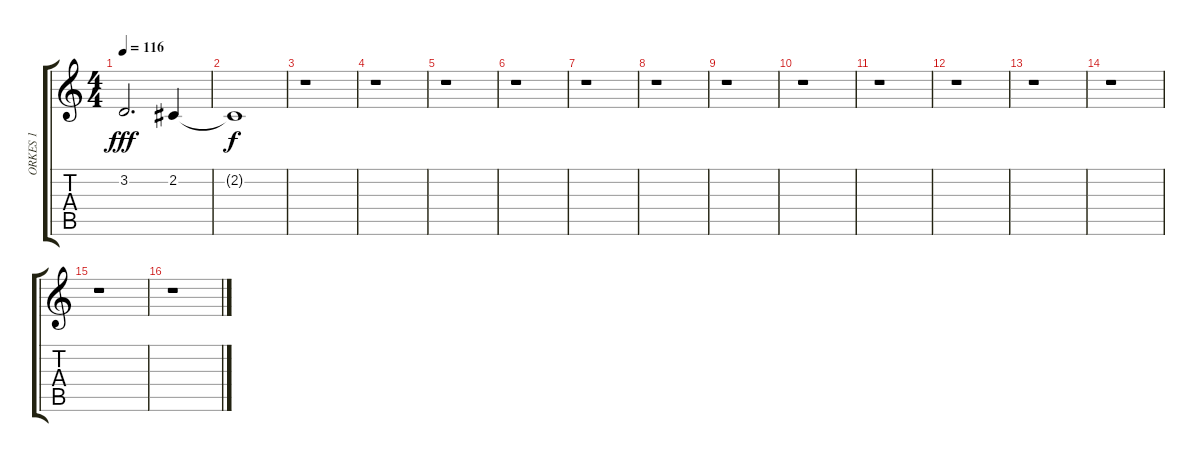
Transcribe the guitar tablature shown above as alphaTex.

\track ("ORKES 1" "ORKES 1") {instrument viola}
\staff {score tabs}
\tuning (E4 B3 G3 D3 A2 E2) {hide}
\ts (4 4)
\tempo 116
\clef g2
\ks c
3.2.2{d dy fff} 2.2.4 |
2.2{t}.1{dy f} |
r.1 |
r.1 |
r.1 |
r.1 |
r.1 |
r.1 |
r.1 |
r.1 |
r.1 |
r.1 |
r.1 |
r.1 |
r.1 |
r.1
